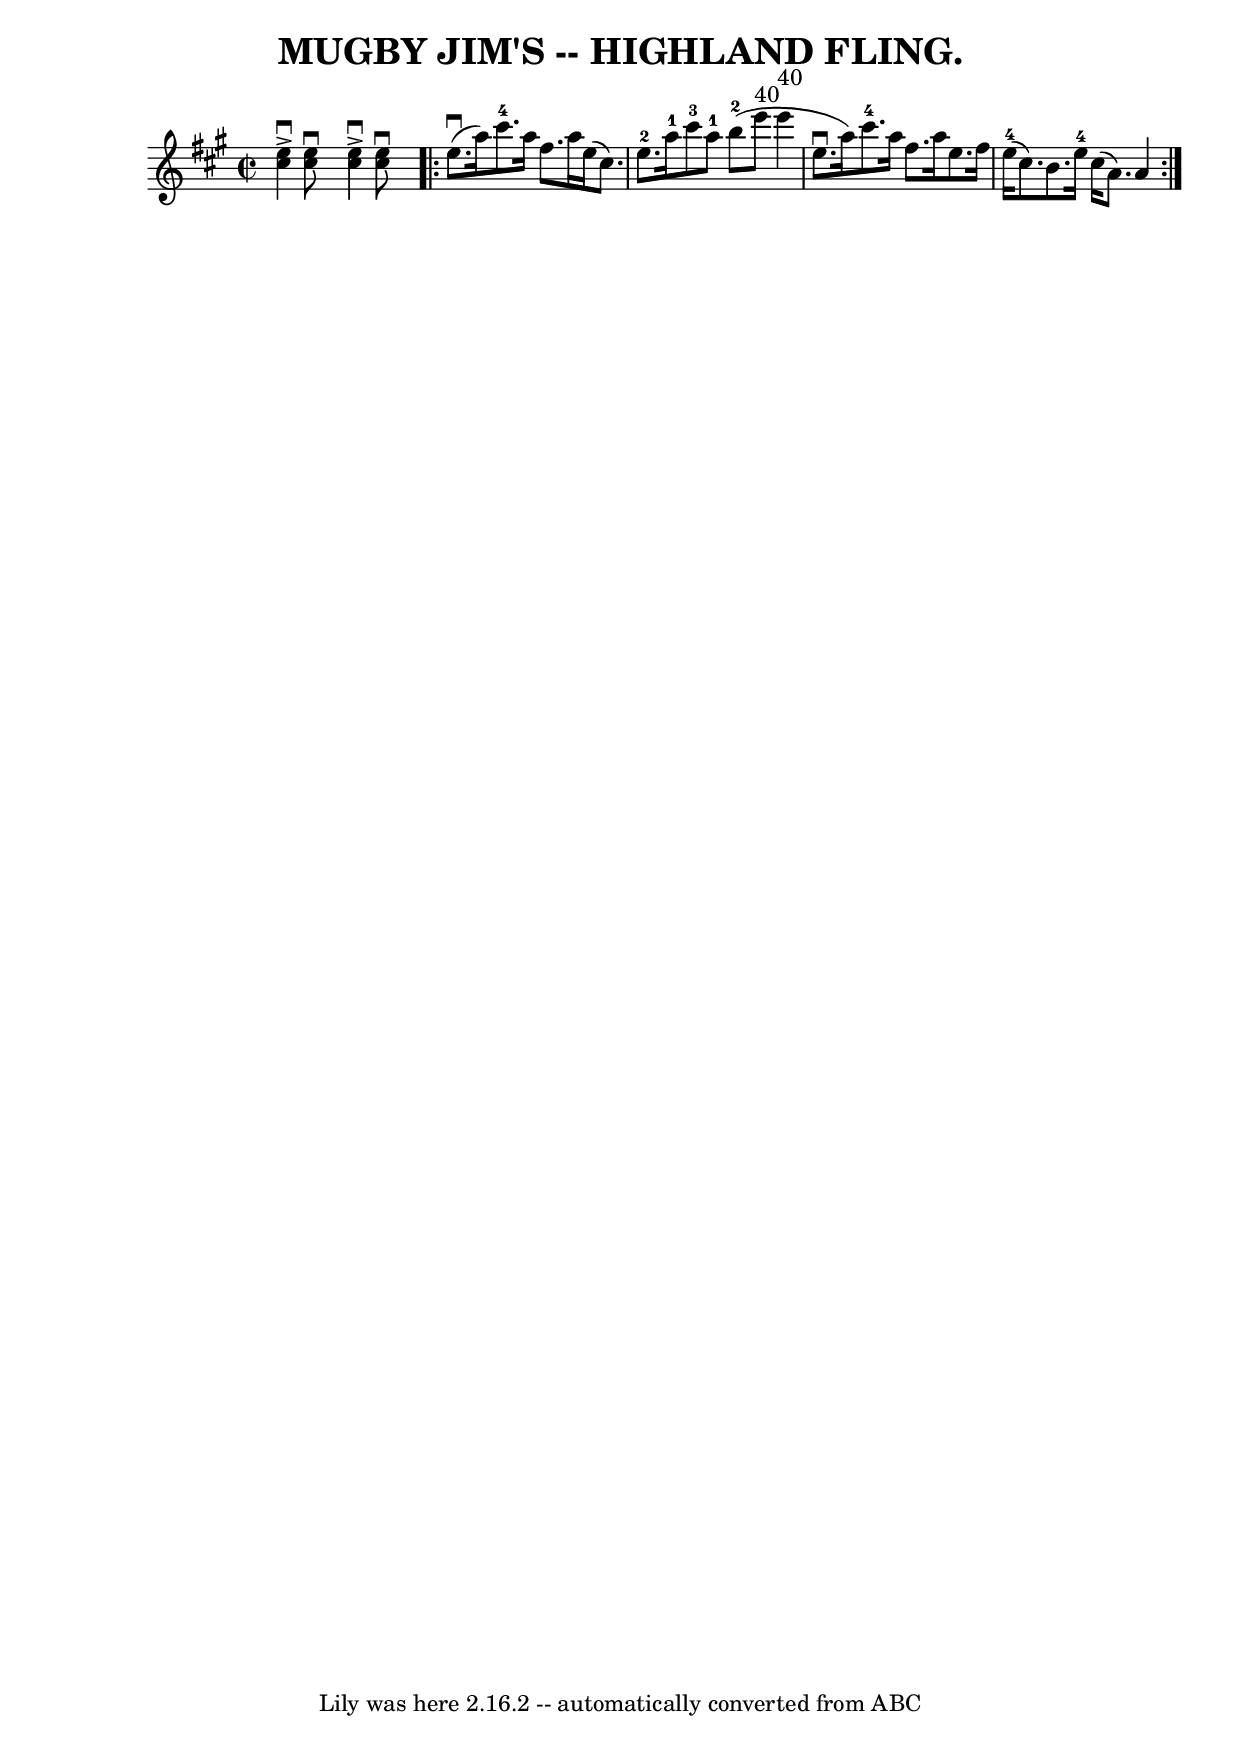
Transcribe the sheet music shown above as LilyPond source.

\version "2.7.40"
\header {
	book = "Ryan's Mammoth Collection of Fiddle Tunes"
	crossRefNumber = "1"
	footnotes = ""
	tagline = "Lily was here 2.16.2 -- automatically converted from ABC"
	title = "MUGBY JIM'S -- HIGHLAND FLING."
}
voicedefault =  {
\set Score.defaultBarType = "empty"

\override Staff.TimeSignature #'style = #'C
 \time 2/2 \key a \major   <<   cis''4 ^\accent^\downbow   e''4   >> <<   
cis''8 ^\downbow   e''4   >>     <<   cis''4 ^\accent^\downbow   e''4   >> <<   
cis''8 ^\downbow   e''4   >>     \repeat volta 2 {     e''8. (^\downbow   a''16 
 -)   cis'''8.-4   a''16    fis''8.    a''16    e''16 (   cis''8.  -)   
\bar "|"     e''8.-2   a''16-1   cis'''8-3   a''8-1     b''8-2(  
 e'''8 ^"40"     e'''4 ^"40"   \bar "|"       e''8. (^\downbow   a''16  -)   
cis'''8.-4   a''16    fis''8.    a''16    e''8.    fis''16    \bar "|"     
e''16-4(   cis''8.  -)   b'8.    e''16-4   cis''16 (   a'8.  -)   a'4    
}   
}

\score{
    <<

	\context Staff="default"
	{
	    \voicedefault 
	}

    >>
	\layout {
	}
	\midi {}
}
